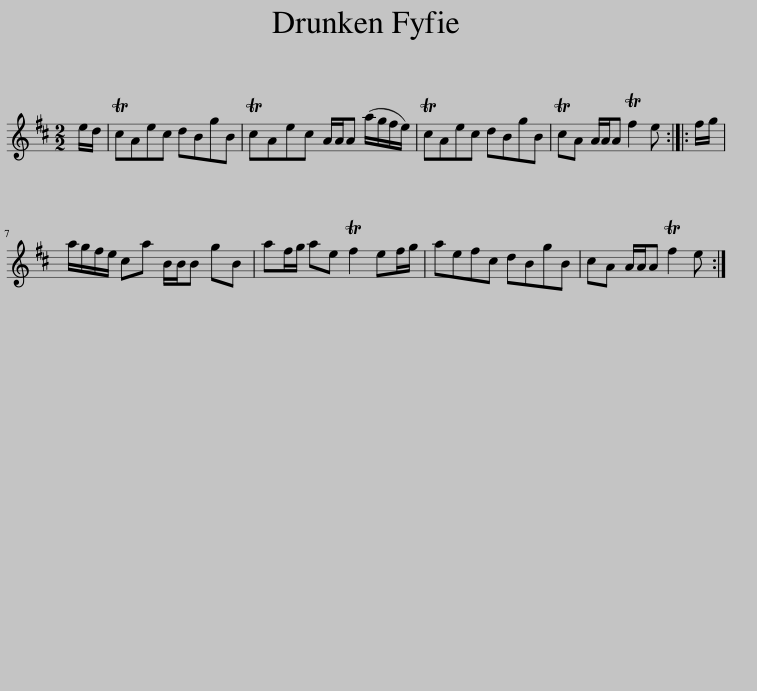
X:1
L:1/8
M:2/2
I:linebreak $
K:D
V:1 treble
V:1
 e/d/ | TcAec dBgB | TcAec A/A/A (a/g/f/e/) | TcAec dBgB | TcA A/A/A Tf2 e :: %5
 f/g/ |$ a/g/f/e/ ca B/B/B gB | af/g/ ae Tf2 ef/g/ | aefc dBgB | cA A/A/A Tf2 e :| %10
